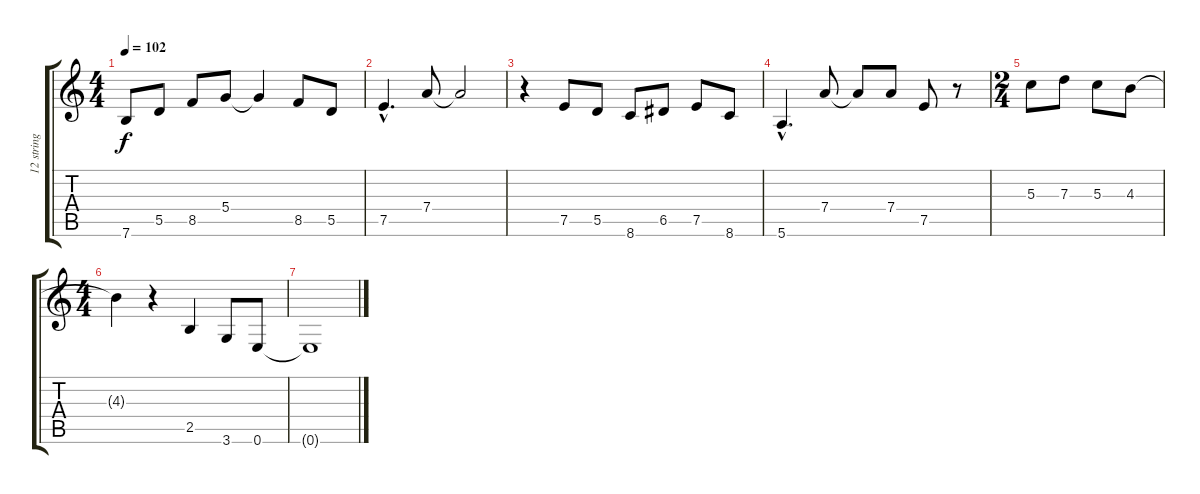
\track ("12 string acoustic" "12 string ") {instrument acousticguitarsteel}
\staff {score tabs}
\tuning (E4 B3 G3 D3 A2 E2) {hide}
\ts (4 4)
\tempo 102
\clef g2
\ks c
7.6.8{dy f} 5.5.8 8.5.8 5.4.8 5.4{t}.4 8.5.8 5.5.8 |
7.5{hac}.4{d} 7.4.8 7.4{t}.2 |
r.4 7.5.8 5.5.8 8.6.8 6.5.8 7.5.8 8.6.8 |
5.6{hac}.4{d} 7.4.8 7.4{t}.8 7.4.8 7.5.8 r.8 |
\ts (2 4)
5.3.8 7.3.8 5.3.8 4.3.8 |
\ts (4 4)
4.3{t}.4 r.4 2.5.4 3.6.8 0.6.8 |
0.6{t}.1
